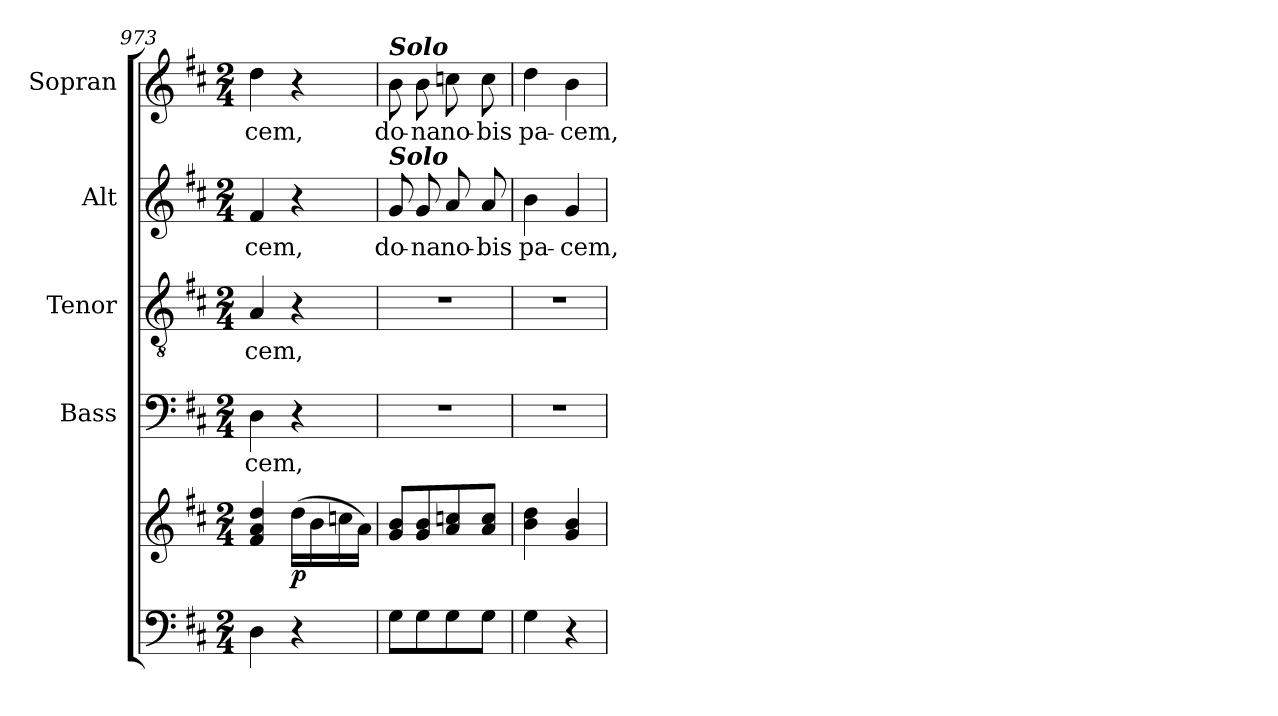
**kern	**kern	**dynam	**kern	**text	**kern	**text	**kern	**text	**kern	**text
*part5	*part5	*part5	*part4	*part4	*part3	*part3	*part2	*part2	*part1	*part1
*staff6	*staff5	*staff5/6	*staff4	*staff4	*staff3	*staff3	*staff2	*staff2	*staff1	*staff1
*	*	*	*I"Bass	*	*I"Tenor	*	*I"Alt	*	*I"Sopran	*
*	*	*	*I'B.	*	*I'T.	*	*I'A.	*	*I'S.	*
*clefF4	*clefG2	*	*clefF4	*	*clefGv2	*	*clefG2	*	*clefG2	*
*k[f#c#]	*k[f#c#]	*	*k[f#c#]	*	*k[f#c#]	*	*k[f#c#]	*	*k[f#c#]	*
*D:	*D:	*	*D:	*	*D:	*	*D:	*	*D:	*
*M2/4	*M2/4	*	*M2/4	*	*M2/4	*	*M2/4	*	*M2/4	*
=973	=973	=973	=973	=973	=973	=973	=973	=973	=973	=973
!	!	!	!	!LO:LY:b	!	!LO:LY:b	!	!LO:LY:b	!	!LO:LY:b
4D\	4f#/ 4a/ 4dd/	.	4D\	-cem,	4A/	-cem,	4f#/	-cem,	4dd\	-cem,
!	!	!LO:DY:b	!	!	!	!	!	!	!	!
4r	(>16dd\LL	p	4r	.	4r	.	4r	.	4r	.
.	16b\	.	.	.	.	.	.	.	.	.
.	16ccn\	.	.	.	.	.	.	.	.	.
.	16a\JJ)	.	.	.	.	.	.	.	.	.
=974	=974	=974	=974	=974	=974	=974	=974	=974	=974	=974
!	!	!	!	!	!	!	!	!	!LO:TX:a:Bi:t=Solo	!
!	!	!	!	!	!	!	!LO:TX:a:Bi:t=Solo	!	!	!
!	!	!	!	!	!	!	!	!LO:LY:b	!	!LO:LY:b
8G\L	8g/ 8b/L	.	2r	.	2r	.	8g/	do-	8b\	do-
!	!	!	!	!	!	!	!	!LO:LY:b	!	!LO:LY:b
8G\	8g/ 8b/	.	.	.	.	.	8g/	-na	8b\	-na
!	!	!	!	!	!	!	!	!LO:LY:b	!	!LO:LY:b
8G\	8a/ 8ccn/	.	.	.	.	.	8a/	no-	8ccn\	no-
!	!	!	!	!	!	!	!	!LO:LY:b	!	!LO:LY:b
8G\J	8a/ 8cc/J	.	.	.	.	.	8a/	-bis	8cc\	-bis
=975	=975	=975	=975	=975	=975	=975	=975	=975	=975	=975
!	!	!	!	!	!	!	!	!LO:LY:b	!	!LO:LY:b
4G\	4b\ 4dd\	.	2r	.	2r	.	4b\	pa-	4dd\	pa-
!	!	!	!	!	!	!	!	!LO:LY:b	!	!LO:LY:b
4r	4g/ 4b/	.	.	.	.	.	4g/	-cem,	4b\	-cem,
=	=	=	=	=	=	=	=	=	=	=
*-	*-	*-	*-	*-	*-	*-	*-	*-	*-	*-
